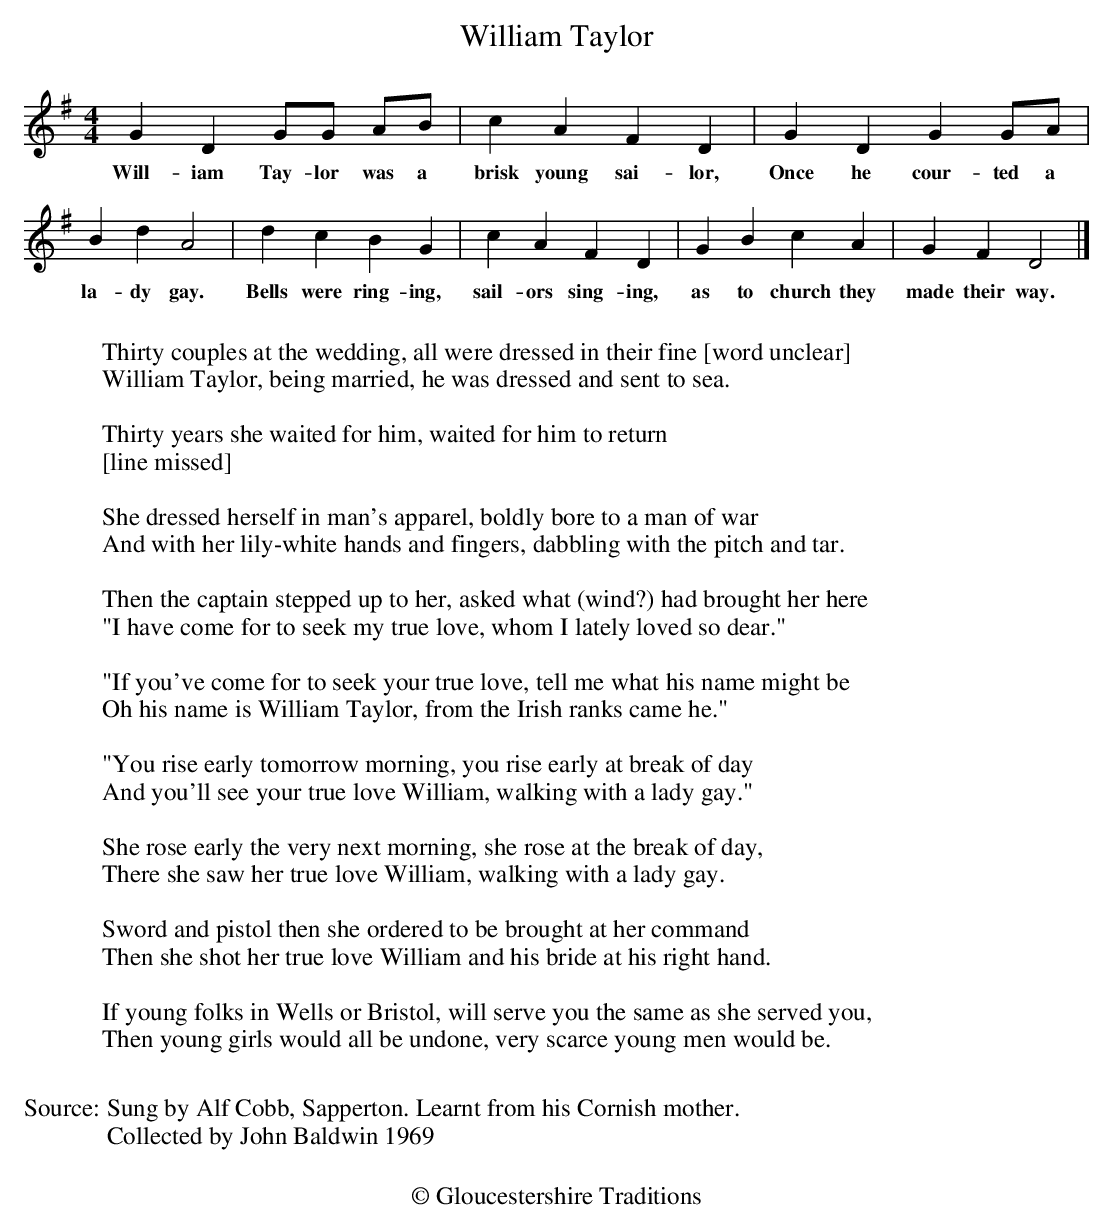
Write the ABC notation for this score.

X:1
T: William Taylor
M: 4/4
L: 1/4
K: G
GDG/G/ A/B/|cAFD|GDGG/A/|
w:Will-iam Tay-lor was a brisk young sai-lor, Once he cour-ted a
BdA2|dcBG|cAFD|GBcA|GFD2|]
w:la-dy gay. Bells were ring-ing, sail-ors sing-ing, as to church they made their way.
W:
W:Thirty couples at the wedding, all were dressed in their fine [word unclear]
W:William Taylor, being married, he was dressed and sent to sea.
W:
W:Thirty years she waited for him, waited for him to return
W: [line missed]
W:
W: She dressed herself in man's apparel, boldly bore to a man of war
W:And with her lily-white hands and fingers, dabbling with the pitch and tar.
W:
W:Then the captain stepped up to her, asked what (wind?) had brought her here
W:"I have come for to seek my true love, whom I lately loved so dear."
W:
W:"If you've come for to seek your true love, tell me what his name might be
W:Oh his name is William Taylor, from the Irish ranks came he."
W:
W:"You rise early tomorrow morning, you rise early at break of day
W:And you'll see your true love William, walking with a lady gay."
W:
W:She rose early the very next morning, she rose at the break of day,
W:There she saw her true love William, walking with a lady gay.
W:
W:Sword and pistol then she ordered to be brought at her command
W:Then she shot her true love William and his bride at his right hand.
W:
W:If young folks in Wells or Bristol, will serve you the same as she served you,
W:Then young girls would all be undone, very scarce young men would be.
W:
